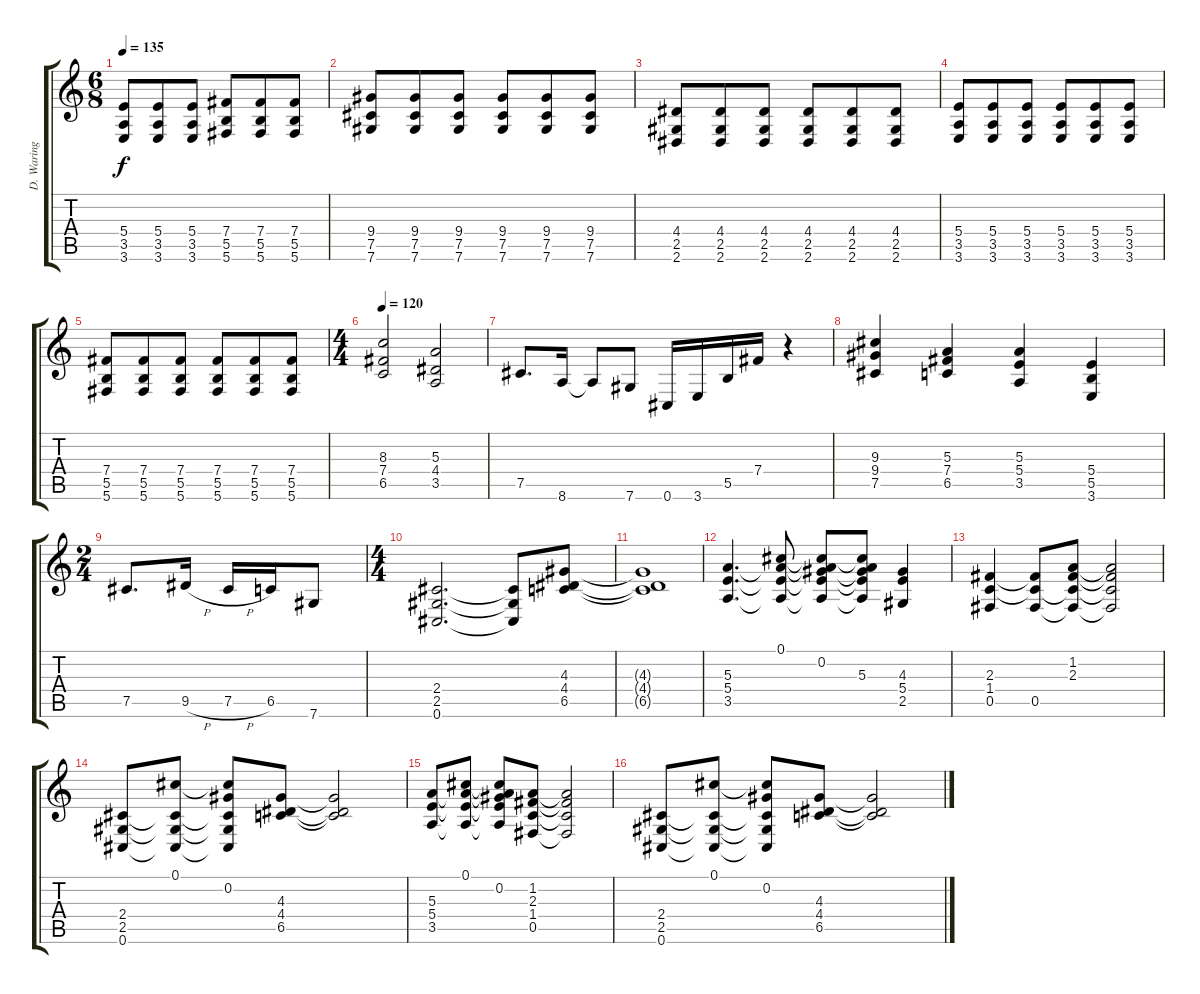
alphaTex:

\track ("D. Waring Gtr." "D. Waring ") {instrument distortionguitar}
\staff {score tabs}
\tuning (Db4 Ab3 E3 B2 Gb2 Db2) {hide}
\ts (6 8)
\tempo 135
\clef g2
\ks c
(5.4 3.5 3.6).8{dy f} (5.4 3.5 3.6).8 (5.4 3.5 3.6).8 (7.4 5.5 5.6).8 (7.4 5.5 5.6).8 (7.4 5.5 5.6).8 |
(9.4 7.5 7.6).8 (9.4 7.5 7.6).8 (9.4 7.5 7.6).8 (9.4 7.5 7.6).8 (9.4 7.5 7.6).8 (9.4 7.5 7.6).8 |
(4.4 2.5 2.6).8 (4.4 2.5 2.6).8 (4.4 2.5 2.6).8 (4.4 2.5 2.6).8 (4.4 2.5 2.6).8 (4.4 2.5 2.6).8 |
(5.4 3.5 3.6).8 (5.4 3.5 3.6).8 (5.4 3.5 3.6).8 (5.4 3.5 3.6).8 (5.4 3.5 3.6).8 (5.4 3.5 3.6).8 |
(7.4 5.5 5.6).8 (7.4 5.5 5.6).8 (7.4 5.5 5.6).8 (7.4 5.5 5.6).8 (7.4 5.5 5.6).8 (7.4 5.5 5.6).8 |
\ts (4 4)
\tempo 120
(8.3 7.4 6.5).2 (5.3 4.4 3.5).2 |
7.5.8{d} 8.6.16 8.6{t}.8 7.6.8 0.6.16 3.6.16 5.5.16 7.4.16 r.4 |
(9.3 9.4 7.5).4 (5.3 7.4 6.5).4 (5.3 5.4 3.5).4 (5.4 5.5 3.6).4 |
\ts (2 4)
7.5.8{d} 9.5{h}.16 7.5{h}.16 6.5.16 7.6.8 |
\ts (4 4)
(2.4 2.5 0.6).2{d} (2.4{t} 2.5{t} 0.6{t}).8 (4.3 4.4 6.5).8 |
(4.3{t} 4.4{t} 6.5{t}).1 |
(5.3 5.4 3.5).4{d} (0.1 5.3{t} 5.4{t} 3.5{t}).8 (0.1{t} 0.2 5.3{t} 5.4{t} 3.5{t}).8 (0.1{t} 0.2{t} 5.3 5.4{t} 3.5{t}).8 (4.3 5.4 2.5).4 |
(2.3 1.4 0.5).4 (2.3{t} 1.4{t} 0.5).8 (1.2 2.3 1.4{t} 0.5{t}).8 (1.2{t} 2.3{t} 1.4{t} 0.5{t}).2 |
(2.4 2.5 0.6).8 (0.1 2.4{t} 2.5{t} 0.6{t}).8 (0.1{t} 0.2 2.4{t} 2.5{t} 0.6{t}).8 (4.3 4.4 6.5).8 (4.3{t} 4.4{t} 6.5{t}).2 |
(5.3 5.4 3.5).8 (0.1 5.3{t} 5.4{t} 3.5{t}).8 (0.1{t} 0.2 5.3{t} 5.4{t} 3.5{t}).8 (1.2 2.3 1.4 0.5).8 (1.2{t} 2.3{t} 1.4{t} 0.5{t}).2 |
(2.4 2.5 0.6).8 (0.1 2.4{t} 2.5{t} 0.6{t}).8 (0.1{t} 0.2 2.4{t} 2.5{t} 0.6{t}).8 (4.3 4.4 6.5).8 (4.3{t} 4.4{t} 6.5{t}).2
